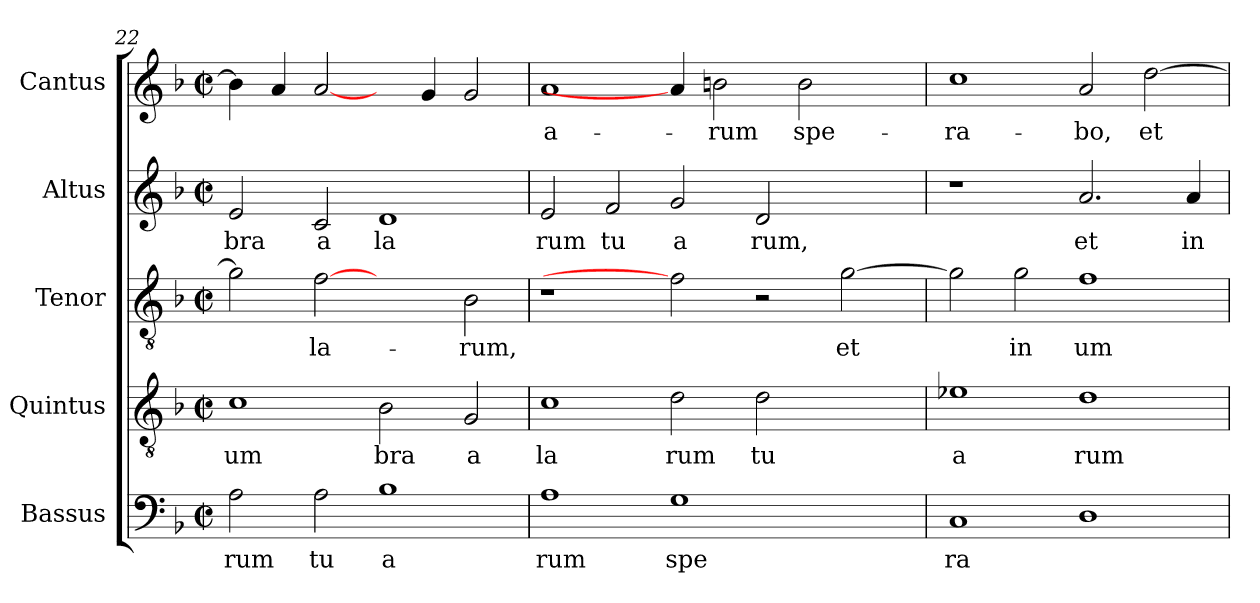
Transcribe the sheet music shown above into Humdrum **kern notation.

**kern	**text	**kern	**text	**kern	**text	**kern	**text	**kern	**text
*part5	*part5	*part4	*part4	*part3	*part3	*part2	*part2	*part1	*part1
*staff5	*staff5	*staff4	*staff4	*staff3	*staff3	*staff2	*staff2	*staff1	*staff1
*I"Bassus	*	*I"Quintus	*	*I"Tenor	*	*I"Altus	*	*I"Cantus	*
*clefF4	*	*clefGv2	*	*clefGv2	*	*clefG2	*	*clefG2	*
*k[b-]	*	*k[b-]	*	*k[b-]	*	*k[b-]	*	*k[b-]	*
*F:	*	*F:	*	*F:	*	*F:	*	*F:	*
*M2/2	*	*M2/2	*	*M2/2	*	*M2/2	*	*M2/2	*
*met(c|)	*	*met(c|)	*	*met(c|)	*	*met(c|)	*	*met(c|)	*
=22	=22	=22	=22	=22	=22	=22	=22	=22	=22
!	!LO:LY:b:cj	!	!LO:LY:b:cj	!	!	!	!LO:LY:b:cj	!	!
2A\	rum	1c	um	2g\]	.	2e/	bra	4b-\]	.
.	.	.	.	.	.	.	.	4a/	.
!	!LO:LY:b:cj	!	!	!	!LO:LY:b:cj	!	!LO:LY:b:cj	!	!
2A\	tu	.	.	[2f	-la-	2c/	a	[2a/	.
!	!LO:LY:b:cj	!	!LO:LY:b:cj	!	!	!	!LO:LY:b:cj	!	!
1B-	a	2B-\	bra	2ryy	.	1d	la	4ryy	.
.	.	.	.	.	.	.	.	4g/	.
!	!	!	!LO:LY:b:cj	!	!LO:LY:b:cj	!	!	!	!
.	.	2G/	a	2B-\	-rum,	.	.	2g/	.
=23	=23	=23	=23	=23	=23	=23	=23	=23	=23
!	!LO:LY:b:cj	!	!LO:LY:b:cj	!	!	!	!LO:LY:b:cj	!	!LO:LY:b:cj
1A	rum	1c	la	1r	.	2e/	rum	1a	-a-
!	!	!	!	!	!	!	!LO:LY:b:cj	!	!
.	.	.	.	.	.	2f/	tu	.	.
!	!LO:LY:b:cj	!	!LO:LY:b:cj	!	!	!	!LO:LY:b:cj	!	!
1G	spe	2d\	rum	2f]	.	2g/	a	4a/]	.
!	!	!	!	!	!	!	!	!	!LO:LY:b:cj
.	.	.	.	.	.	.	.	2bn\	-rum
!	!	!	!LO:LY:b:cj	!	!	!	!LO:LY:b:cj	!	!
.	.	2d\	tu	2r	.	2d/	rum,	.	.
!	!	!	!	!	!	!	!	!	!LO:LY:b:cj
.	.	.	.	.	.	.	.	2b\	spe-
!	!	!	!	!	!LO:LY:b:cj	!	!	!	!
2ryy	.	2ryy	.	[>2g\	et	2ryy	.	.	.
.	.	.	.	.	.	.	.	4ryy	.
=24	=24	=24	=24	=24	=24	=24	=24	=24	=24
!	!LO:LY:b:cj	!	!LO:LY:b:cj	!	!	!	!	!	!LO:LY:b:cj
1C	ra	1e-X	a	2g\]	.	1r	.	1cc	-ra-
!	!	!	!	!	!LO:LY:b:cj	!	!	!	!
.	.	.	.	2g\	in	.	.	.	.
!	!	!	!LO:LY:b:cj	!	!LO:LY:b:cj	!	!LO:LY:b:cj	!	!LO:LY:b:cj
1D	.	1d	rum	1f	um-	2.a/	et	2a/	-bo,
!	!	!	!	!	!	!	!	!	!LO:LY:b:cj
.	.	.	.	.	.	.	.	[>2dd\	et
!	!	!	!	!	!	!	!LO:LY:b:cj	!	!
.	.	.	.	.	.	4a/	in	.	.
=	=	=	=	=	=	=	=	=	=
*-	*-	*-	*-	*-	*-	*-	*-	*-	*-
